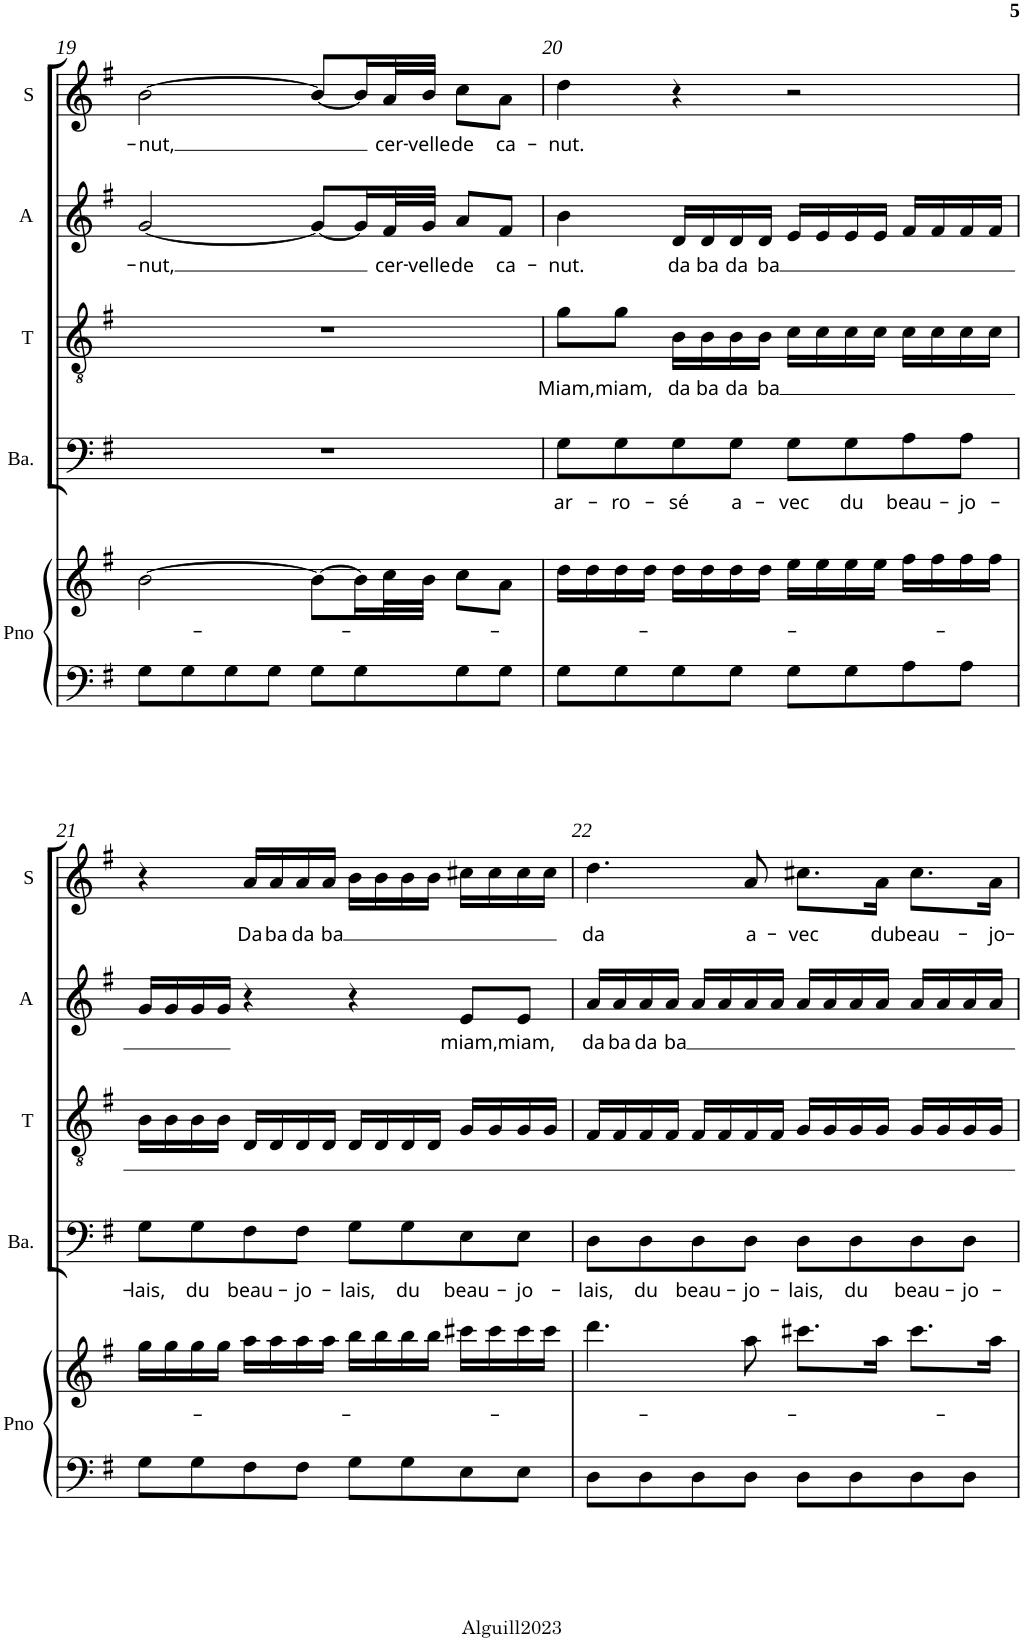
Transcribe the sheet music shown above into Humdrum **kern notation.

**kern	**kern	**kern	**text	**kern	**text	**kern	**text	**kern	**text
*part5	*part5	*part4	*part4	*part3	*part3	*part2	*part2	*part1	*part1
*staff6	*staff5	*staff4	*staff4	*staff3	*staff3	*staff2	*staff2	*staff1	*staff1
*I"Piano	*	*I"Basse	*	*I"Ténor	*	*I"Alto	*	*I"Soprano	*
*I'Pno	*	*I'Ba.	*	*I'T	*	*I'A	*	*I'S	*
!!LO:PB:g=z
*clefF4	*clefG2	*clefF4	*	*clefGv2	*	*clefG2	*	*clefG2	*
*k[f#]	*k[f#]	*k[f#]	*	*k[f#]	*	*k[f#]	*	*k[f#]	*
*G:	*G:	*G:	*	*G:	*	*G:	*	*G:	*
*M4/4	*M4/4	*M4/4	*	*M4/4	*	*M4/4	*	*M4/4	*
*met(c)	*met(c)	*met(c)	*	*met(c)	*	*met(c)	*	*met(c)	*
=19	=19	=19	=19	=19	=19	=19	=19	=19	=19
!	!	!	!	!	!	!	!LO:LY:b	!	!LO:LY:b
8G\L	[2b\	1r	.	1r	.	[2g/	-nut,	[2b\	-nut,
8G\	.	.	.	.	.	.	.	.	.
8G\	.	.	.	.	.	.	.	.	.
8G\J	.	.	.	.	.	.	.	.	.
8G\L	8b\L_	.	.	.	.	8g/L_	.	8b/L_	.
8G\	16b\L]	.	.	.	.	16g/L]	.	16b/L]	.
!	!	!	!	!	!	!	!LO:LY:b	!	!LO:LY:b
.	32cc\L	.	.	.	.	32f#/L	cer-	32a/L	cer-
!	!	!	!	!	!	!	!LO:LY:b	!	!LO:LY:b
.	32b\JJJ	.	.	.	.	32g/JJJ	-velle	32b/JJJ	-velle
!	!	!	!	!	!	!	!LO:LY:b	!	!LO:LY:b
8G\	8cc\L	.	.	.	.	8a/L	de	8cc\L	de
!	!	!	!	!	!	!	!LO:LY:b	!	!LO:LY:b
8G\J	8a\J	.	.	.	.	8f#/J	ca-	8a\J	ca-
=20	=20	=20	=20	=20	=20	=20	=20	=20	=20
!	!	!	!LO:LY:b	!	!LO:LY:b	!	!LO:LY:b	!	!LO:LY:b
8G\L	16dd\LL	8G\L	ar-	8g\L	Miam,	4b\	-nut.	4dd\	-nut.
.	16dd\	.	.	.	.	.	.	.	.
!	!	!	!LO:LY:b	!	!LO:LY:b	!	!	!	!
8G\	16dd\	8G\	-ro-	8g\J	miam,	.	.	.	.
.	16dd\JJ	.	.	.	.	.	.	.	.
!	!	!	!LO:LY:b	!	!LO:LY:b	!	!LO:LY:b	!	!
8G\	16dd\LL	8G\	-sé	16B\LL	da	16d/LL	da	4r	.
!	!	!	!	!	!LO:LY:b	!	!LO:LY:b	!	!
.	16dd\	.	.	16B\	ba	16d/	ba	.	.
!	!	!	!LO:LY:b	!	!LO:LY:b	!	!LO:LY:b	!	!
8G\J	16dd\	8G\J	a-	16B\	da	16d/	da	.	.
!	!	!	!	!	!LO:LY:b	!	!LO:LY:b	!	!
.	16dd\JJ	.	.	16B\JJ	ba	16d/JJ	ba	.	.
!	!	!	!LO:LY:b	!	!	!	!	!	!
8G\L	16ee\LL	8G\L	-vec	16c\LL	.	16e/LL	.	2r	.
.	16ee\	.	.	16c\	.	16e/	.	.	.
!	!	!	!LO:LY:b	!	!	!	!	!	!
8G\	16ee\	8G\	du	16c\	.	16e/	.	.	.
.	16ee\JJ	.	.	16c\JJ	.	16e/JJ	.	.	.
!	!	!	!LO:LY:b	!	!	!	!	!	!
8A\	16ff#\LL	8A\	beau-	16c\LL	.	16f#/LL	.	.	.
.	16ff#\	.	.	16c\	.	16f#/	.	.	.
!	!	!	!LO:LY:b	!	!	!	!	!	!
8A\J	16ff#\	8A\J	-jo-	16c\	.	16f#/	.	.	.
.	16ff#\JJ	.	.	16c\JJ	.	16f#/JJ	.	.	.
!!LO:LB:g=z
=21	=21	=21	=21	=21	=21	=21	=21	=21	=21
!	!	!	!LO:LY:b	!	!	!	!	!	!
8G\L	16gg\LL	8G\L	-lais,	16B\LL	.	16g/LL	.	4r	.
.	16gg\	.	.	16B\	.	16g/	.	.	.
!	!	!	!LO:LY:b	!	!	!	!	!	!
8G\	16gg\	8G\	du	16B\	.	16g/	.	.	.
.	16gg\JJ	.	.	16B\JJ	.	16g/JJ	.	.	.
!	!	!	!LO:LY:b	!	!	!	!	!	!LO:LY:b
8F#\	16aa\LL	8F#\	beau-	16D/LL	.	4r	.	16a/LL	Da
!	!	!	!	!	!	!	!	!	!LO:LY:b
.	16aa\	.	.	16D/	.	.	.	16a/	ba
!	!	!	!LO:LY:b	!	!	!	!	!	!LO:LY:b
8F#\J	16aa\	8F#\J	-jo-	16D/	.	.	.	16a/	da
!	!	!	!	!	!	!	!	!	!LO:LY:b
.	16aa\JJ	.	.	16D/JJ	.	.	.	16a/JJ	ba
!	!	!	!LO:LY:b	!	!	!	!	!	!
8G\L	16bb\LL	8G\L	-lais,	16D/LL	.	4r	.	16b\LL	.
.	16bb\	.	.	16D/	.	.	.	16b\	.
!	!	!	!LO:LY:b	!	!	!	!	!	!
8G\	16bb\	8G\	du	16D/	.	.	.	16b\	.
.	16bb\JJ	.	.	16D/JJ	.	.	.	16b\JJ	.
!	!	!	!LO:LY:b	!	!	!	!LO:LY:b	!	!
8E\	16ccc#X\LL	8E\	beau-	16G/LL	.	8e/L	miam,	16cc#X\LL	.
.	16ccc#\	.	.	16G/	.	.	.	16cc#\	.
!	!	!	!LO:LY:b	!	!	!	!LO:LY:b	!	!
8E\J	16ccc#\	8E\J	-jo-	16G/	.	8e/J	miam,	16cc#\	.
.	16ccc#\JJ	.	.	16G/JJ	.	.	.	16cc#\JJ	.
=22	=22	=22	=22	=22	=22	=22	=22	=22	=22
!	!	!	!LO:LY:b	!	!	!	!LO:LY:b	!	!LO:LY:b
8D\L	4.ddd\	8D\L	-lais,	16F#/LL	.	16a/LL	da	4.dd\	da
!	!	!	!	!	!	!	!LO:LY:b	!	!
.	.	.	.	16F#/	.	16a/	ba	.	.
!	!	!	!LO:LY:b	!	!	!	!LO:LY:b	!	!
8D\	.	8D\	du	16F#/	.	16a/	da	.	.
!	!	!	!	!	!	!	!LO:LY:b	!	!
.	.	.	.	16F#/JJ	.	16a/JJ	ba	.	.
!	!	!	!LO:LY:b	!	!	!	!	!	!
8D\	.	8D\	beau-	16F#/LL	.	16a/LL	.	.	.
.	.	.	.	16F#/	.	16a/	.	.	.
!	!	!	!LO:LY:b	!	!	!	!	!	!LO:LY:b
8D\J	8aa\	8D\J	-jo-	16F#/	.	16a/	.	8a/	a-
.	.	.	.	16F#/JJ	.	16a/JJ	.	.	.
!	!	!	!LO:LY:b	!	!	!	!	!	!LO:LY:b
8D\L	8.ccc#X\L	8D\L	-lais,	16G/LL	.	16a/LL	.	8.cc#X\L	-vec
.	.	.	.	16G/	.	16a/	.	.	.
!	!	!	!LO:LY:b	!	!	!	!	!	!
8D\	.	8D\	du	16G/	.	16a/	.	.	.
!	!	!	!	!	!	!	!	!	!LO:LY:b
.	16aa\Jk	.	.	16G/JJ	.	16a/JJ	.	16a\Jk	du
!	!	!	!LO:LY:b	!	!	!	!	!	!LO:LY:b
8D\	8.ccc#\L	8D\	beau-	16G/LL	.	16a/LL	.	8.cc#\L	beau-
.	.	.	.	16G/	.	16a/	.	.	.
!	!	!	!LO:LY:b	!	!	!	!	!	!
8D\J	.	8D\J	-jo-	16G/	.	16a/	.	.	.
!	!	!	!	!	!	!	!	!	!LO:LY:b
.	16aa\Jk	.	.	16G/JJ	.	16a/JJ	.	16a\Jk	-jo-
=	=	=	=	=	=	=	=	=	=
*-	*-	*-	*-	*-	*-	*-	*-	*-	*-
